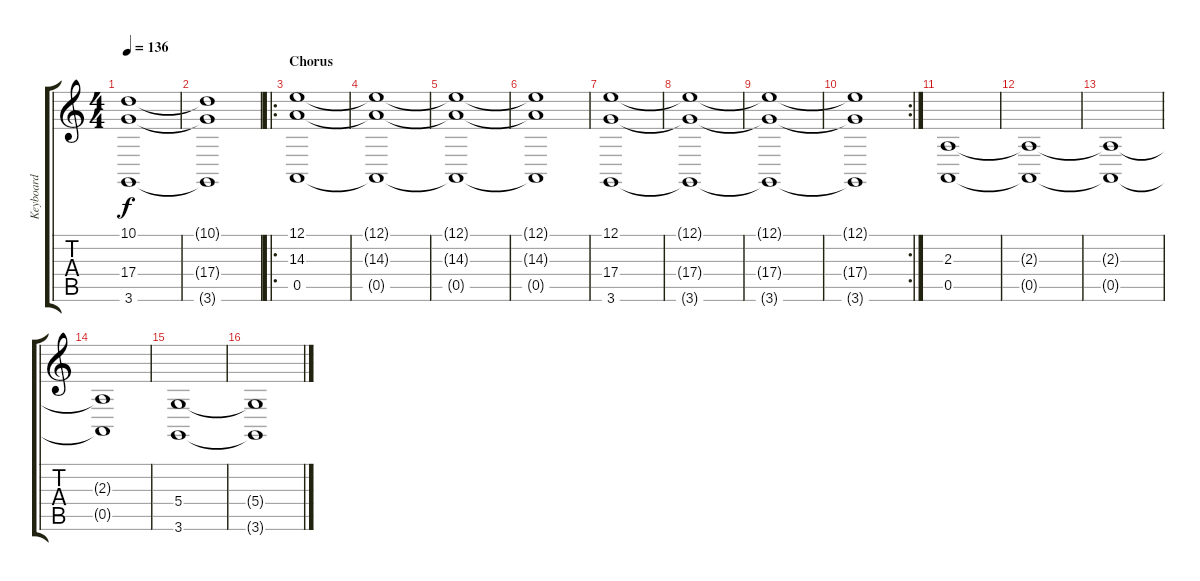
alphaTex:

\track ("Keyboard" "Keyboard") {instrument choiraahs}
\staff {score tabs}
\tuning (E4 B3 G3 D3 A2 E2) {hide}
\ts (4 4)
\tempo 136
\clef g2
\ks c
(10.1 17.4{t} 3.6{t}).1{dy f} |
(10.1{t} 17.4{t} 3.6{t}).1 |
\ro
\section ("" "Chorus")
(12.1 14.3 0.5).1 |
(12.1{t} 14.3{t} 0.5{t}).1 |
(12.1{t} 14.3{t} 0.5{t}).1 |
(12.1{t} 14.3{t} 0.5{t}).1 |
(12.1 17.4 3.6).1 |
(12.1{t} 17.4{t} 3.6{t}).1 |
(12.1{t} 17.4{t} 3.6{t}).1 |
\rc 2
(12.1{t} 17.4{t} 3.6{t}).1 |
(2.3 0.5).1 |
(2.3{t} 0.5{t}).1 |
(2.3{t} 0.5{t}).1 |
(2.3{t} 0.5{t}).1 |
(5.4 3.6).1 |
(5.4{t} 3.6{t}).1
